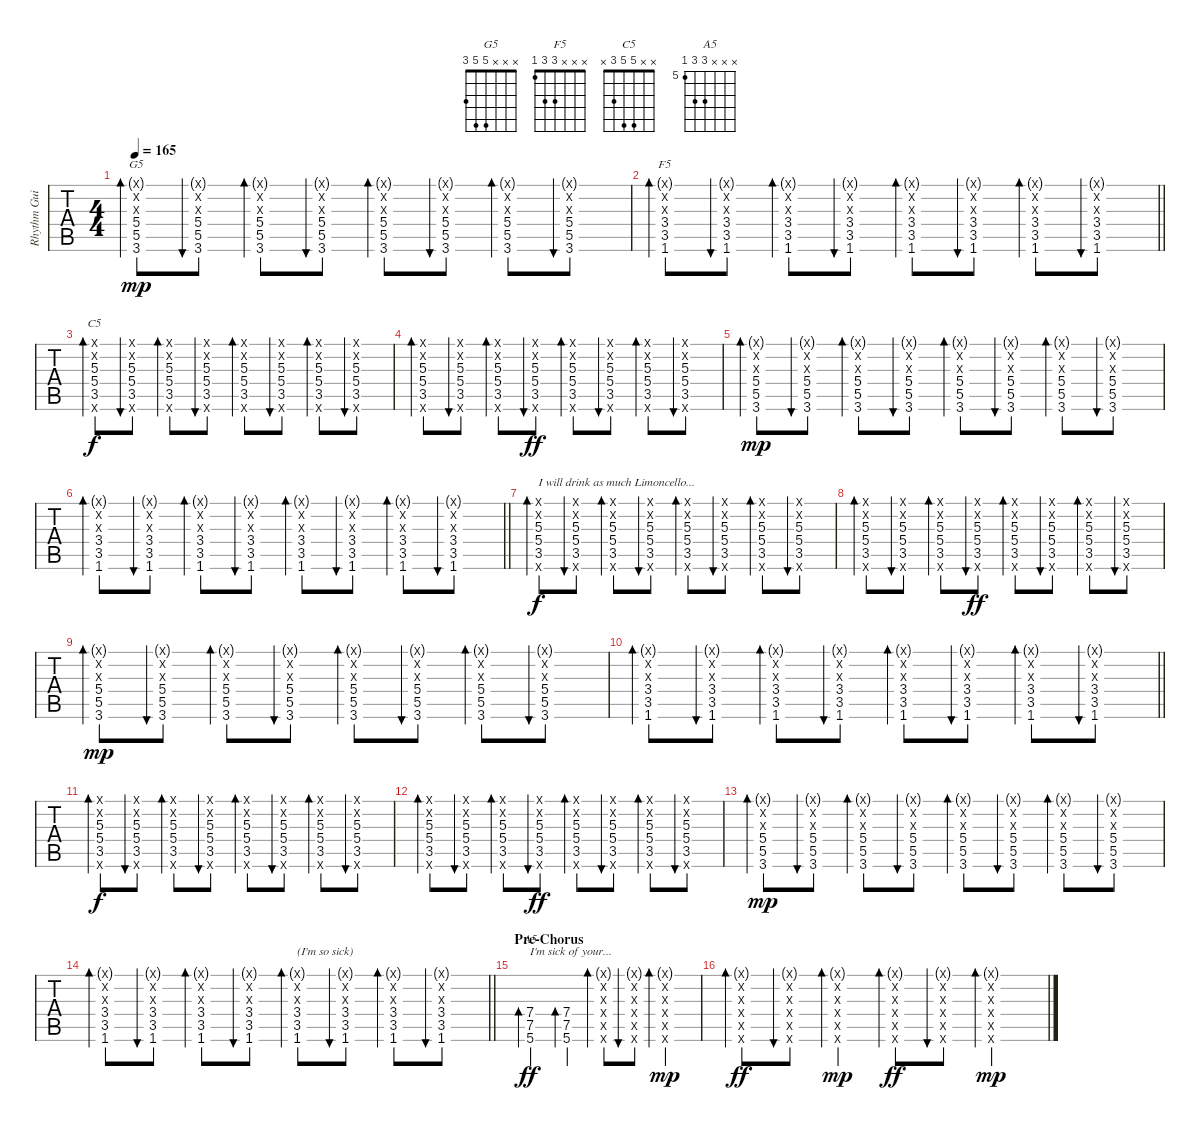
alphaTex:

\track ("Rhythm Guitar" "Rhythm Gui") {instrument overdrivenguitar}
\staff {tabs}
\tuning (E4 B3 G3 D3 A2 E2) {hide}
\chord ("G5" x x x 5 5 3)
\chord ("F5" x x x 3 3 1)
\chord ("C5" x x 5 5 3 x)
\chord ("A5" x x x 7 7 5) {firstfret 5}
\ts (4 4)
\tempo 165
\clef g2
\ks c
(0.1{g x} 0.2{x} 0.3{x} 5.4 5.5 3.6).8{bd 30 ch "G5" dy mp} (0.1{g x} 0.2{x} 0.3{x} 5.4 5.5 3.6).8{bu 30} (0.1{g x} 0.2{x} 0.3{x} 5.4 5.5 3.6).8{bd 30} (0.1{g x} 0.2{x} 0.3{x} 5.4 5.5 3.6).8{bu 30} (0.1{g x} 0.2{x} 0.3{x} 5.4 5.5 3.6).8{bd 30} (0.1{g x} 0.2{x} 0.3{x} 5.4 5.5 3.6).8{bu 30} (0.1{g x} 0.2{x} 0.3{x} 5.4 5.5 3.6).8{bd 30} (0.1{g x} 0.2{x} 0.3{x} 5.4 5.5 3.6).8{bu 30} |
\barLineRight lightlight
(0.1{g x} 0.2{x} 0.3{x} 3.4 3.5 1.6).8{bd 30 ch "F5"} (0.1{g x} 0.2{x} 0.3{x} 3.4 3.5 1.6).8{bu 30} (0.1{g x} 0.2{x} 0.3{x} 3.4 3.5 1.6).8{bd 30} (0.1{g x} 0.2{x} 0.3{x} 3.4 3.5 1.6).8{bu 30} (0.1{g x} 0.2{x} 0.3{x} 3.4 3.5 1.6).8{bd 30} (0.1{g x} 0.2{x} 0.3{x} 3.4 3.5 1.6).8{bu 30} (0.1{g x} 0.2{x} 0.3{x} 3.4 3.5 1.6).8{bd 30} (0.1{g x} 0.2{x} 0.3{x} 3.4 3.5 1.6).8{bu 30} |
(0.1{x} 0.2{x} 5.3 5.4 3.5 0.6{x}).8{bd 30 ch "C5" dy f} (0.1{x} 0.2{x} 5.3 5.4 3.5 0.6{x}).8{bu 30} (0.1{x} 0.2{x} 5.3 5.4 3.5 0.6{x}).8{bd 30} (0.1{x} 0.2{x} 5.3 5.4 3.5 0.6{x}).8{bu 30} (0.1{x} 0.2{x} 5.3 5.4 3.5 0.6{x}).8{bd 30} (0.1{x} 0.2{x} 5.3 5.4 3.5 0.6{x}).8{bu 30} (0.1{x} 0.2{x} 5.3 5.4 3.5 0.6{x}).8{bd 30} (0.1{x} 0.2{x} 5.3 5.4 3.5 0.6{x}).8{bu 30} |
(0.1{x} 0.2{x} 5.3 5.4 3.5 0.6{x}).8{bd 30} (0.1{x} 0.2{x} 5.3 5.4 3.5 0.6{x}).8{bu 30} (0.1{x} 0.2{x} 5.3 5.4 3.5 0.6{x}).8{bd 30} (0.1{x} 0.2{x} 5.3 5.4 3.5 0.6{x}).8{bu 30 dy ff} (0.1{x} 0.2{x} 5.3 5.4 3.5 0.6{x}).8{bd 30} (0.1{x} 0.2{x} 5.3 5.4 3.5 0.6{x}).8{bu 30} (0.1{x} 0.2{x} 5.3 5.4 3.5 0.6{x}).8{bd 30} (0.1{x} 0.2{x} 5.3 5.4 3.5 0.6{x}).8{bu 30} |
(0.1{g x} 0.2{x} 0.3{x} 5.4 5.5 3.6).8{bd 30 dy mp} (0.1{g x} 0.2{x} 0.3{x} 5.4 5.5 3.6).8{bu 30} (0.1{g x} 0.2{x} 0.3{x} 5.4 5.5 3.6).8{bd 30} (0.1{g x} 0.2{x} 0.3{x} 5.4 5.5 3.6).8{bu 30} (0.1{g x} 0.2{x} 0.3{x} 5.4 5.5 3.6).8{bd 30} (0.1{g x} 0.2{x} 0.3{x} 5.4 5.5 3.6).8{bu 30} (0.1{g x} 0.2{x} 0.3{x} 5.4 5.5 3.6).8{bd 30} (0.1{g x} 0.2{x} 0.3{x} 5.4 5.5 3.6).8{bu 30} |
\barLineRight lightlight
(0.1{g x} 0.2{x} 0.3{x} 3.4 3.5 1.6).8{bd 30} (0.1{g x} 0.2{x} 0.3{x} 3.4 3.5 1.6).8{bu 30} (0.1{g x} 0.2{x} 0.3{x} 3.4 3.5 1.6).8{bd 30} (0.1{g x} 0.2{x} 0.3{x} 3.4 3.5 1.6).8{bu 30} (0.1{g x} 0.2{x} 0.3{x} 3.4 3.5 1.6).8{bd 30} (0.1{g x} 0.2{x} 0.3{x} 3.4 3.5 1.6).8{bu 30} (0.1{g x} 0.2{x} 0.3{x} 3.4 3.5 1.6).8{bd 30} (0.1{g x} 0.2{x} 0.3{x} 3.4 3.5 1.6).8{bu 30} |
(0.1{x} 0.2{x} 5.3 5.4 3.5 0.6{x}).8{bd 30 txt "I will drink as much Limoncello..." dy f} (0.1{x} 0.2{x} 5.3 5.4 3.5 0.6{x}).8{bu 30} (0.1{x} 0.2{x} 5.3 5.4 3.5 0.6{x}).8{bd 30} (0.1{x} 0.2{x} 5.3 5.4 3.5 0.6{x}).8{bu 30} (0.1{x} 0.2{x} 5.3 5.4 3.5 0.6{x}).8{bd 30} (0.1{x} 0.2{x} 5.3 5.4 3.5 0.6{x}).8{bu 30} (0.1{x} 0.2{x} 5.3 5.4 3.5 0.6{x}).8{bd 30} (0.1{x} 0.2{x} 5.3 5.4 3.5 0.6{x}).8{bu 30} |
(0.1{x} 0.2{x} 5.3 5.4 3.5 0.6{x}).8{bd 30} (0.1{x} 0.2{x} 5.3 5.4 3.5 0.6{x}).8{bu 30} (0.1{x} 0.2{x} 5.3 5.4 3.5 0.6{x}).8{bd 30} (0.1{x} 0.2{x} 5.3 5.4 3.5 0.6{x}).8{bu 30 dy ff} (0.1{x} 0.2{x} 5.3 5.4 3.5 0.6{x}).8{bd 30} (0.1{x} 0.2{x} 5.3 5.4 3.5 0.6{x}).8{bu 30} (0.1{x} 0.2{x} 5.3 5.4 3.5 0.6{x}).8{bd 30} (0.1{x} 0.2{x} 5.3 5.4 3.5 0.6{x}).8{bu 30} |
(0.1{g x} 0.2{x} 0.3{x} 5.4 5.5 3.6).8{bd 30 dy mp} (0.1{g x} 0.2{x} 0.3{x} 5.4 5.5 3.6).8{bu 30} (0.1{g x} 0.2{x} 0.3{x} 5.4 5.5 3.6).8{bd 30} (0.1{g x} 0.2{x} 0.3{x} 5.4 5.5 3.6).8{bu 30} (0.1{g x} 0.2{x} 0.3{x} 5.4 5.5 3.6).8{bd 30} (0.1{g x} 0.2{x} 0.3{x} 5.4 5.5 3.6).8{bu 30} (0.1{g x} 0.2{x} 0.3{x} 5.4 5.5 3.6).8{bd 30} (0.1{g x} 0.2{x} 0.3{x} 5.4 5.5 3.6).8{bu 30} |
\barLineRight lightlight
(0.1{g x} 0.2{x} 0.3{x} 3.4 3.5 1.6).8{bd 30} (0.1{g x} 0.2{x} 0.3{x} 3.4 3.5 1.6).8{bu 30} (0.1{g x} 0.2{x} 0.3{x} 3.4 3.5 1.6).8{bd 30} (0.1{g x} 0.2{x} 0.3{x} 3.4 3.5 1.6).8{bu 30} (0.1{g x} 0.2{x} 0.3{x} 3.4 3.5 1.6).8{bd 30} (0.1{g x} 0.2{x} 0.3{x} 3.4 3.5 1.6).8{bu 30} (0.1{g x} 0.2{x} 0.3{x} 3.4 3.5 1.6).8{bd 30} (0.1{g x} 0.2{x} 0.3{x} 3.4 3.5 1.6).8{bu 30} |
(0.1{x} 0.2{x} 5.3 5.4 3.5 0.6{x}).8{bd 30 dy f} (0.1{x} 0.2{x} 5.3 5.4 3.5 0.6{x}).8{bu 30} (0.1{x} 0.2{x} 5.3 5.4 3.5 0.6{x}).8{bd 30} (0.1{x} 0.2{x} 5.3 5.4 3.5 0.6{x}).8{bu 30} (0.1{x} 0.2{x} 5.3 5.4 3.5 0.6{x}).8{bd 30} (0.1{x} 0.2{x} 5.3 5.4 3.5 0.6{x}).8{bu 30} (0.1{x} 0.2{x} 5.3 5.4 3.5 0.6{x}).8{bd 30} (0.1{x} 0.2{x} 5.3 5.4 3.5 0.6{x}).8{bu 30} |
(0.1{x} 0.2{x} 5.3 5.4 3.5 0.6{x}).8{bd 30} (0.1{x} 0.2{x} 5.3 5.4 3.5 0.6{x}).8{bu 30} (0.1{x} 0.2{x} 5.3 5.4 3.5 0.6{x}).8{bd 30} (0.1{x} 0.2{x} 5.3 5.4 3.5 0.6{x}).8{bu 30 dy ff} (0.1{x} 0.2{x} 5.3 5.4 3.5 0.6{x}).8{bd 30} (0.1{x} 0.2{x} 5.3 5.4 3.5 0.6{x}).8{bu 30} (0.1{x} 0.2{x} 5.3 5.4 3.5 0.6{x}).8{bd 30} (0.1{x} 0.2{x} 5.3 5.4 3.5 0.6{x}).8{bu 30} |
(0.1{g x} 0.2{x} 0.3{x} 5.4 5.5 3.6).8{bd 30 dy mp} (0.1{g x} 0.2{x} 0.3{x} 5.4 5.5 3.6).8{bu 30} (0.1{g x} 0.2{x} 0.3{x} 5.4 5.5 3.6).8{bd 30} (0.1{g x} 0.2{x} 0.3{x} 5.4 5.5 3.6).8{bu 30} (0.1{g x} 0.2{x} 0.3{x} 5.4 5.5 3.6).8{bd 30} (0.1{g x} 0.2{x} 0.3{x} 5.4 5.5 3.6).8{bu 30} (0.1{g x} 0.2{x} 0.3{x} 5.4 5.5 3.6).8{bd 30} (0.1{g x} 0.2{x} 0.3{x} 5.4 5.5 3.6).8{bu 30} |
\barLineRight lightlight
(0.1{g x} 0.2{x} 0.3{x} 3.4 3.5 1.6).8{bd 30} (0.1{g x} 0.2{x} 0.3{x} 3.4 3.5 1.6).8{bu 30} (0.1{g x} 0.2{x} 0.3{x} 3.4 3.5 1.6).8{bd 30} (0.1{g x} 0.2{x} 0.3{x} 3.4 3.5 1.6).8{bu 30} (0.1{g x} 0.2{x} 0.3{x} 3.4 3.5 1.6).8{bd 30 txt "(I'm so sick)"} (0.1{g x} 0.2{x} 0.3{x} 3.4 3.5 1.6).8{bu 30} (0.1{g x} 0.2{x} 0.3{x} 3.4 3.5 1.6).8{bd 30} (0.1{g x} 0.2{x} 0.3{x} 3.4 3.5 1.6).8{bu 30} |
\section ("" "Pre-Chorus")
(7.4 7.5 5.6).4{bd 60 ch "A5" txt "I'm sick of your..." dy ff} (7.4 7.5 5.6).4{bd 60} (0.1{g x} 0.2{x} 0.3{x} 0.4{x} 0.5{x} 0.6{x}).8{bd 30} (0.1{g x} 0.2{x} 0.3{x} 0.4{x} 0.5{x} 0.6{x}).8{bu 60} (0.1{g x} 0.2{x} 0.3{x} 0.4{x} 0.5{x} 0.6{x}).4{bd 30 dy mp} |
(0.1{g x} 0.2{x} 0.3{x} 0.4{x} 0.5{x} 0.6{x}).8{bd 30 dy ff} (0.1{g x} 0.2{x} 0.3{x} 0.4{x} 0.5{x} 0.6{x}).8{bu 60} (0.1{g x} 0.2{x} 0.3{x} 0.4{x} 0.5{x} 0.6{x}).4{bd 30 dy mp} (0.1{g x} 0.2{x} 0.3{x} 0.4{x} 0.5{x} 0.6{x}).8{bd 30 dy ff} (0.1{g x} 0.2{x} 0.3{x} 0.4{x} 0.5{x} 0.6{x}).8{bu 60} (0.1{g x} 0.2{x} 0.3{x} 0.4{x} 0.5{x} 0.6{x}).4{bd 30 dy mp}
